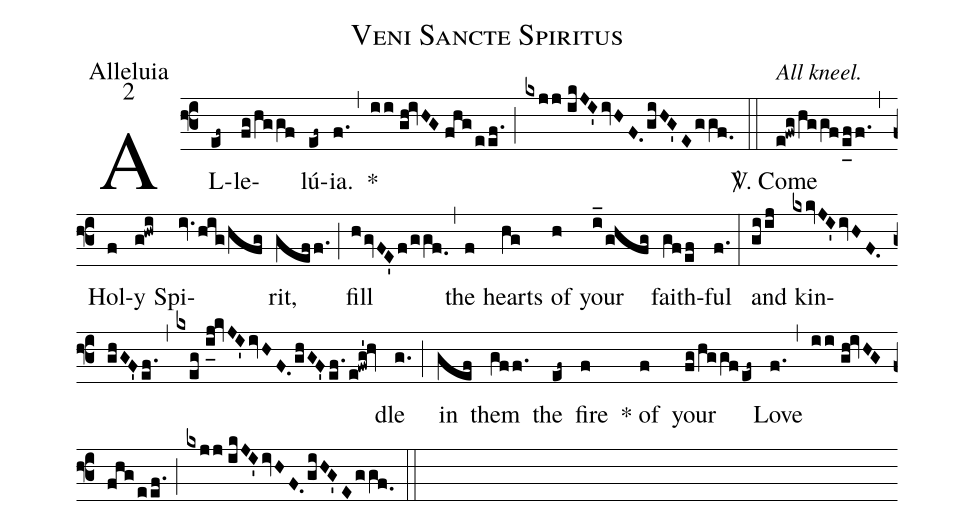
name:Veni Sancte Spiritus;
office-part:Alleluia;
mode:2;
%%
(f3) AL(ef~)le(fg/hggf)lú(ef~){ia}.(f.) (,) * (ii//gh!ivHG//fhgeef.) (;) (kxjj//ikJI'ivHF.giHG'Eggf.0) (::) <alt>All kneel.</alt><sp>V/</sp>. Come(e!fwg/hggfe_[uh:l]ff.) (,) Hol(f)y(g!hwi) Spi(iv.hig/hfg)rit,(geff.) (;) fill(hgvFE'f/ggf.0) (,) the(f) hearts(hg) of(h) your(i_/ghfg) faith(gfef)ful(f.) (:) and(giij) kin(kxkvJI'ivHF.ghGF'ef.)(,)(kxeg//i_[uh:l]j!kvJI'ivHF.ghGF'ef./e!fwg'!hv)dle(g.) (;) in(gef) them(gff.) the(ef~) fire(f) * of(f) your(fg/hggfef~) Love(f.) (,) (ii//gh!ivHG//fhgeef.) (;) (kxjj//ikJI'ivHF.giHG'Eggf.0) (::)
